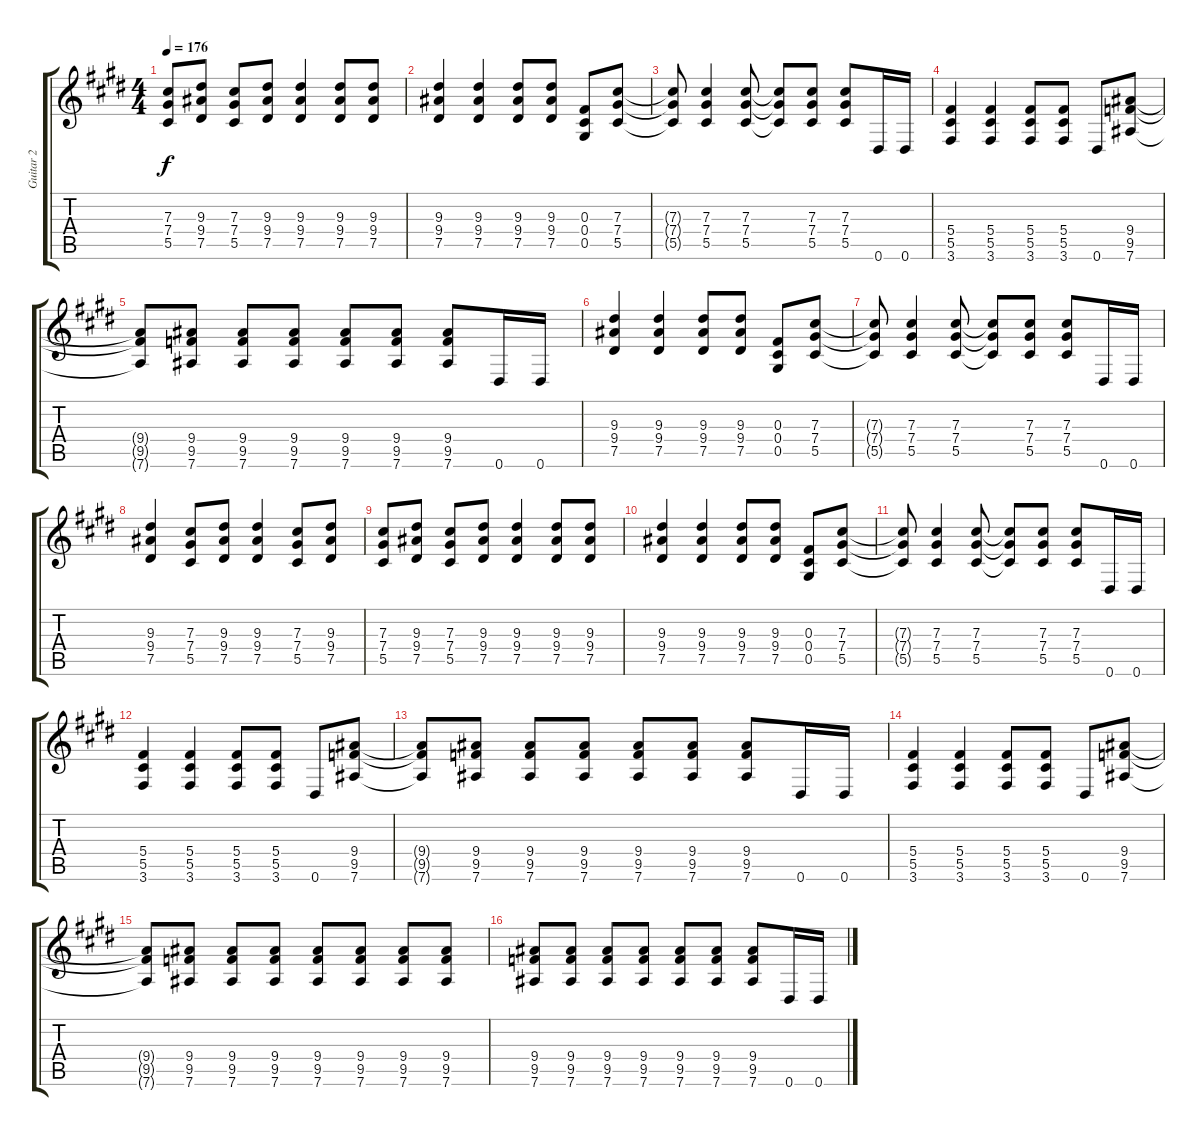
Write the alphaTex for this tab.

\track ("Guitar 2" "Guitar 2") {instrument overdrivenguitar}
\staff {score tabs}
\tuning (Eb4 Bb3 Gb3 Db3 Ab2 Eb2) {hide}
\ts (4 4)
\tempo 176
\clef g2
\ks e
(7.3 7.4 5.5).8{dy f} (9.3 9.4 7.5).8 (7.3 7.4 5.5).8 (9.3 9.4 7.5).8 (9.3 9.4 7.5).4 (9.3 9.4 7.5).8 (9.3 9.4 7.5).8 |
(9.3 9.4 7.5).4 (9.3 9.4 7.5).4 (9.3 9.4 7.5).8 (9.3 9.4 7.5).8 (0.3 0.4 0.5).8 (7.3 7.4 5.5).8 |
(7.3{t} 7.4{t} 5.5{t}).8 (7.3 7.4 5.5).4 (7.3 7.4 5.5).8 (7.3{t} 7.4{t} 5.5{t}).8 (7.3 7.4 5.5).8 (7.3 7.4 5.5).8 0.6.16 0.6.16 |
(5.4 5.5 3.6).4 (5.4 5.5 3.6).4 (5.4 5.5 3.6).8 (5.4 5.5 3.6).8 0.6.8 (9.4 9.5 7.6).8 |
(9.4{t} 9.5{t} 7.6{t}).8 (9.4 9.5 7.6).8 (9.4 9.5 7.6).8 (9.4 9.5 7.6).8 (9.4 9.5 7.6).8 (9.4 9.5 7.6).8 (9.4 9.5 7.6).8 0.6.16 0.6.16 |
(9.3 9.4 7.5).4 (9.3 9.4 7.5).4 (9.3 9.4 7.5).8 (9.3 9.4 7.5).8 (0.3 0.4 0.5).8 (7.3 7.4 5.5).8 |
(7.3{t} 7.4{t} 5.5{t}).8 (7.3 7.4 5.5).4 (7.3 7.4 5.5).8 (7.3{t} 7.4{t} 5.5{t}).8 (7.3 7.4 5.5).8 (7.3 7.4 5.5).8 0.6.16 0.6.16 |
(9.3 9.4 7.5).4 (7.3 7.4 5.5).8 (9.3 9.4 7.5).8 (9.3 9.4 7.5).4 (7.3 7.4 5.5).8 (9.3 9.4 7.5).8 |
(7.3 7.4 5.5).8 (9.3 9.4 7.5).8 (7.3 7.4 5.5).8 (9.3 9.4 7.5).8 (9.3 9.4 7.5).4 (9.3 9.4 7.5).8 (9.3 9.4 7.5).8 |
(9.3 9.4 7.5).4 (9.3 9.4 7.5).4 (9.3 9.4 7.5).8 (9.3 9.4 7.5).8 (0.3 0.4 0.5).8 (7.3 7.4 5.5).8 |
(7.3{t} 7.4{t} 5.5{t}).8 (7.3 7.4 5.5).4 (7.3 7.4 5.5).8 (7.3{t} 7.4{t} 5.5{t}).8 (7.3 7.4 5.5).8 (7.3 7.4 5.5).8 0.6.16 0.6.16 |
(5.4 5.5 3.6).4 (5.4 5.5 3.6).4 (5.4 5.5 3.6).8 (5.4 5.5 3.6).8 0.6.8 (9.4 9.5 7.6).8 |
(9.4{t} 9.5{t} 7.6{t}).8 (9.4 9.5 7.6).8 (9.4 9.5 7.6).8 (9.4 9.5 7.6).8 (9.4 9.5 7.6).8 (9.4 9.5 7.6).8 (9.4 9.5 7.6).8 0.6.16 0.6.16 |
(5.4 5.5 3.6).4 (5.4 5.5 3.6).4 (5.4 5.5 3.6).8 (5.4 5.5 3.6).8 0.6.8 (9.4 9.5 7.6).8 |
(9.4{t} 9.5{t} 7.6{t}).8 (9.4 9.5 7.6).8 (9.4 9.5 7.6).8 (9.4 9.5 7.6).8 (9.4 9.5 7.6).8 (9.4 9.5 7.6).8 (9.4 9.5 7.6).8 (9.4 9.5 7.6).8 |
(9.4 9.5 7.6).8 (9.4 9.5 7.6).8 (9.4 9.5 7.6).8 (9.4 9.5 7.6).8 (9.4 9.5 7.6).8 (9.4 9.5 7.6).8 (9.4 9.5 7.6).8 0.6.16 0.6.16
